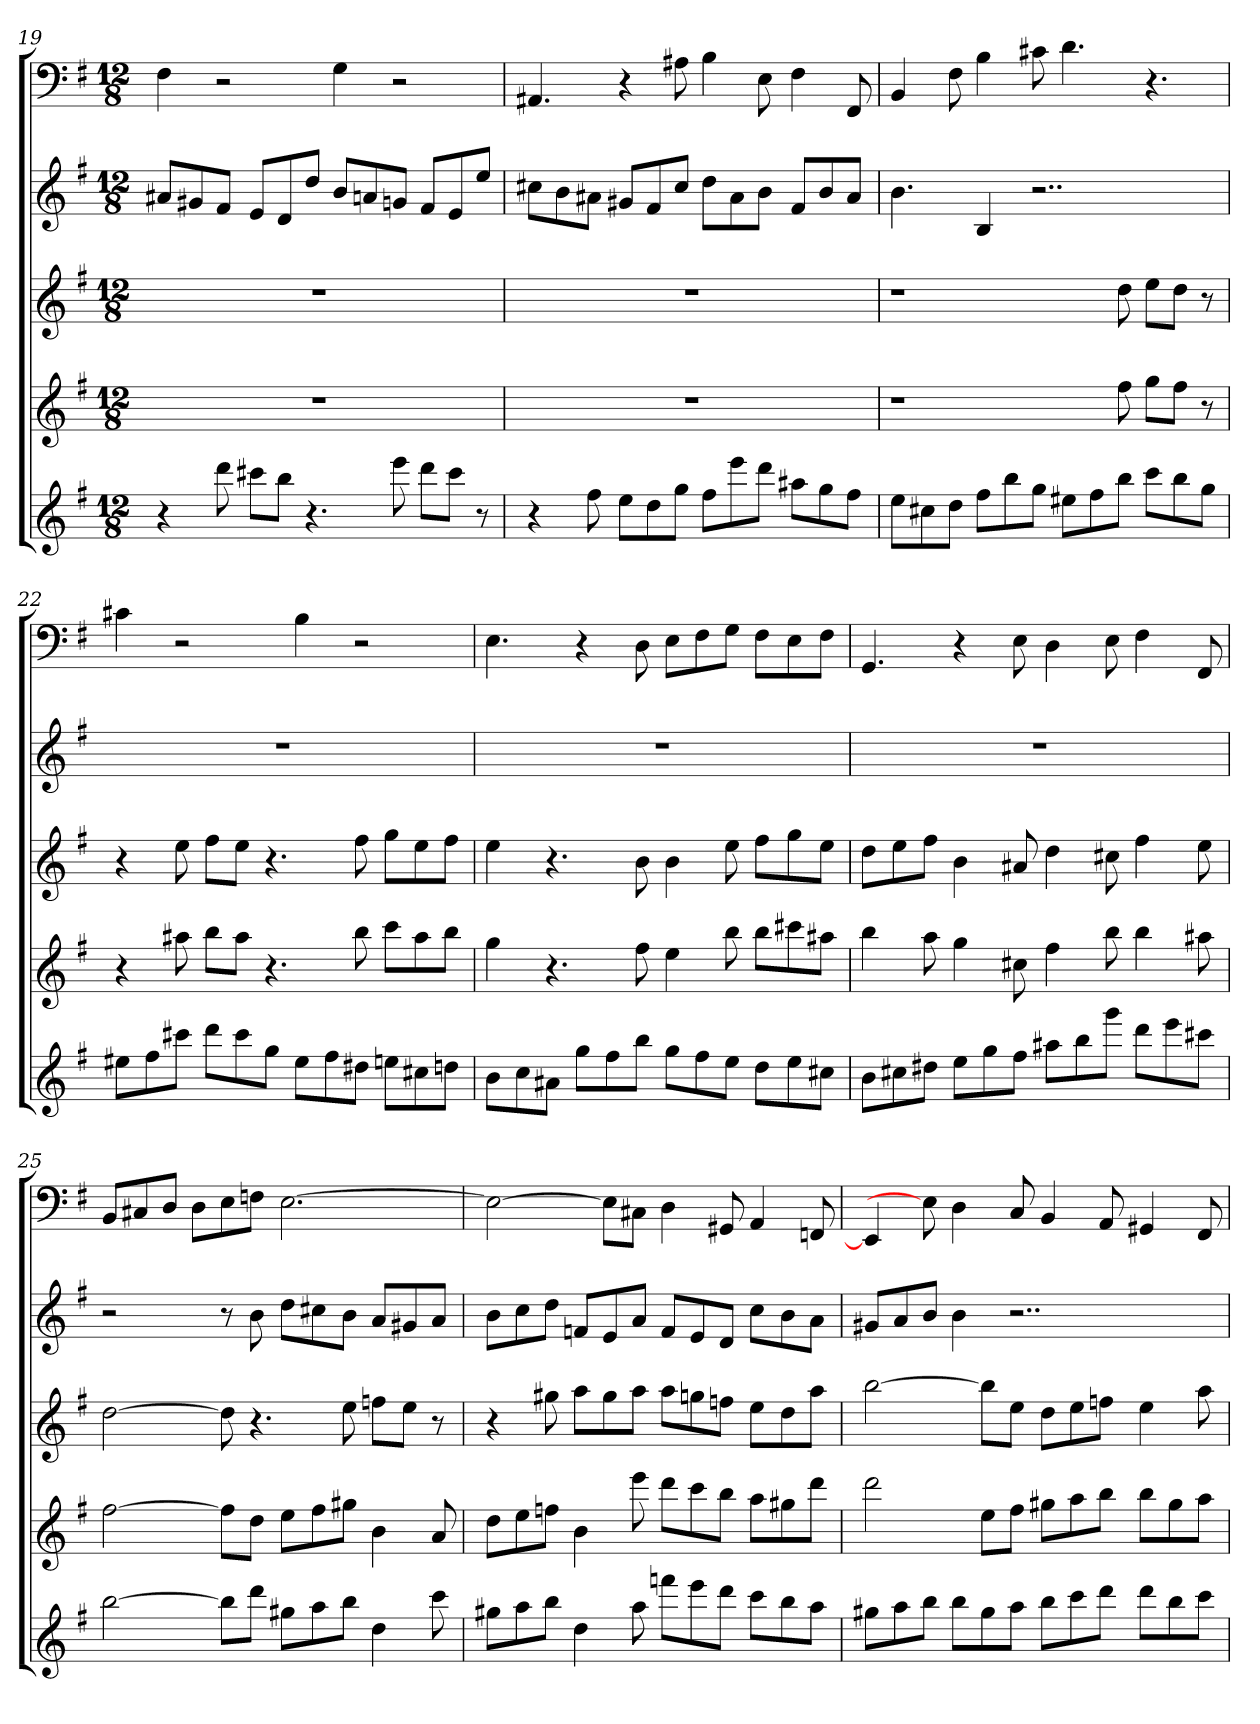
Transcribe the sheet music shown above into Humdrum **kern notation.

**kern	**kern	**kern	**kern	**kern
*part5	*part4	*part3	*part2	*part1
*staff5	*staff4	*staff3	*staff2	*staff1
*k[f#]	*k[f#]	*k[f#]	*k[f#]	*k[f#]
*e:	*e:	*e:	*e:	*e:
*M12/8	*M12/8	*M12/8	*M12/8	*M12/8
=19	=19	=19	=19	=19
4r	1.r	1.r	8a#XL	4F#
.	.	.	8g#X	.
8ddd	.	.	8f#J	2r
8ccc#XL	.	.	8eL	.
8bbJ	.	.	8d	.
4.r	.	.	8ddJ	.
.	.	.	8bL	4G
.	.	.	8an	.
8eee	.	.	8gnJ	2r
8dddL	.	.	8f#L	.
8ccc#J	.	.	8e	.
8r	.	.	8eeJ	.
=20	=20	=20	=20	=20
4r	1.r	1.r	8cc#XL	4.AA#X
.	.	.	8b	.
8ff#	.	.	8a#XJ	.
8eeL	.	.	8g#XL	4r
8dd	.	.	8f#	.
8ggJ	.	.	8cc#J	8A#X
8ff#L	.	.	8ddL	4B
8eee	.	.	8a#	.
8dddJ	.	.	8bJ	8E
8aa#XL	.	.	8f#L	4F#
8gg	.	.	8b	.
8ff#J	.	.	8a#J	8FF#
=21	=21	=21	=21	=21
8eeL	1r	1r	4.b	4BB
8cc#X	.	.	.	.
8ddJ	.	.	.	8F#
8ff#L	.	.	4B	4B
8bb	.	.	.	.
8ggJ	.	.	2..r	8c#X
8ee#XL	.	.	.	4.d
8ff#	.	.	.	.
8bbJ	8ff#	8dd	.	.
8cccL	8ggL	8eeL	.	4.r
8bb	8ff#J	8ddJ	.	.
8ggJ	8r	8r	.	.
=22	=22	=22	=22	=22
8ee#XL	4r	4r	1.r	4c#X
8ff#	.	.	.	.
8ccc#XJ	8aa#X	8ee	.	2r
8dddL	8bbL	8ff#L	.	.
8ccc#	8aa#J	8eeJ	.	.
8ggJ	4.r	4.r	.	.
8ee#L	.	.	.	4B
8ff#	.	.	.	.
8dd#XJ	8bb	8ff#	.	2r
8eenL	8cccL	8ggL	.	.
8cc#X	8aa#	8ee	.	.
8ddnJ	8bbJ	8ff#J	.	.
=23	=23	=23	=23	=23
8bL	4gg	4ee	1.r	4.E
8cc	.	.	.	.
8a#XJ	4.r	4.r	.	.
8ggL	.	.	.	4r
8ff#	.	.	.	.
8bbJ	8ff#	8b	.	8D
8ggL	4ee	4b	.	8EL
8ff#	.	.	.	8F#
8eeJ	8bb	8ee	.	8GJ
8ddL	8bbL	8ff#L	.	8F#L
8ee	8ccc#X	8gg	.	8E
8cc#XJ	8aa#XJ	8eeJ	.	8F#J
=24	=24	=24	=24	=24
8bL	4bb	8ddL	1.r	4.GG
8cc#X	.	8ee	.	.
8dd#XJ	8aa	8ff#J	.	.
8eeL	4gg	4b	.	4r
8gg	.	.	.	.
8ff#J	8cc#X	8a#X	.	8E
8aa#XL	4ff#	4dd	.	4D
8bb	.	.	.	.
8gggJ	8bb	8cc#X	.	8E
8dddL	4bb	4ff#	.	4F#
8eee	.	.	.	.
8ccc#XJ	8aa#X	8ee	.	8FF#
=25	=25	=25	=25	=25
[2bb	[2ff#	[2dd	2r	8BBL
.	.	.	.	8C#X
.	.	.	.	8DJ
.	.	.	.	8DL
8bbL]	8ff#L]	8dd]	8r	8E
8dddJ	8ddJ	4.r	8b	8FnJ
8gg#XL	8eeL	.	8ddL	[2.E
8aa	8ff#	.	8cc#X	.
8bbJ	8gg#XJ	8ee	8bJ	.
4dd	4b	8ffnL	8aL	.
.	.	8eeJ	8g#X	.
8ccc	8a	8r	8aJ	.
=26	=26	=26	=26	=26
8gg#XL	8ddL	4r	8bL	2E_
8aa	8ee	.	8cc	.
8bbJ	8ffnJ	8gg#X	8ddJ	.
4dd	4b	8aaL	8fnL	.
.	.	8gg#	8e	8EL]
8aa	8eee	8aaJ	8aJ	8C#XJ
8fffnL	8dddL	8aaL	8fL	4D
8eee	8ccc	8ggn	8e	.
8dddJ	8bbJ	8ffnJ	8dJ	8GG#X
8cccL	8aaL	8eeL	8ccL	4AA
8bb	8gg#X	8dd	8b	.
8aaJ	8dddJ	8aaJ	8aJ	8FFn
=27	=27	=27	=27	=27
8gg#XL	2ddd	[2bb	8g#XL	4EE]
8aa	.	.	8a	.
8bbJ	.	.	8bJ	8E]
8bbL	.	.	4b	4D
8gg#	8eeL	8bbL]	.	.
8aaJ	8ff#J	8eeJ	2..r	8C
8bbL	8gg#XL	8ddL	.	4BB
8ccc	8aa	8ee	.	.
8dddJ	8bbJ	8ffnJ	.	8AA
8dddL	8bbL	4ee	.	4GG#X
8bb	8gg#	.	.	.
8cccJ	8aaJ	8aa	.	8FF#
=	=	=	=	=
*-	*-	*-	*-	*-
